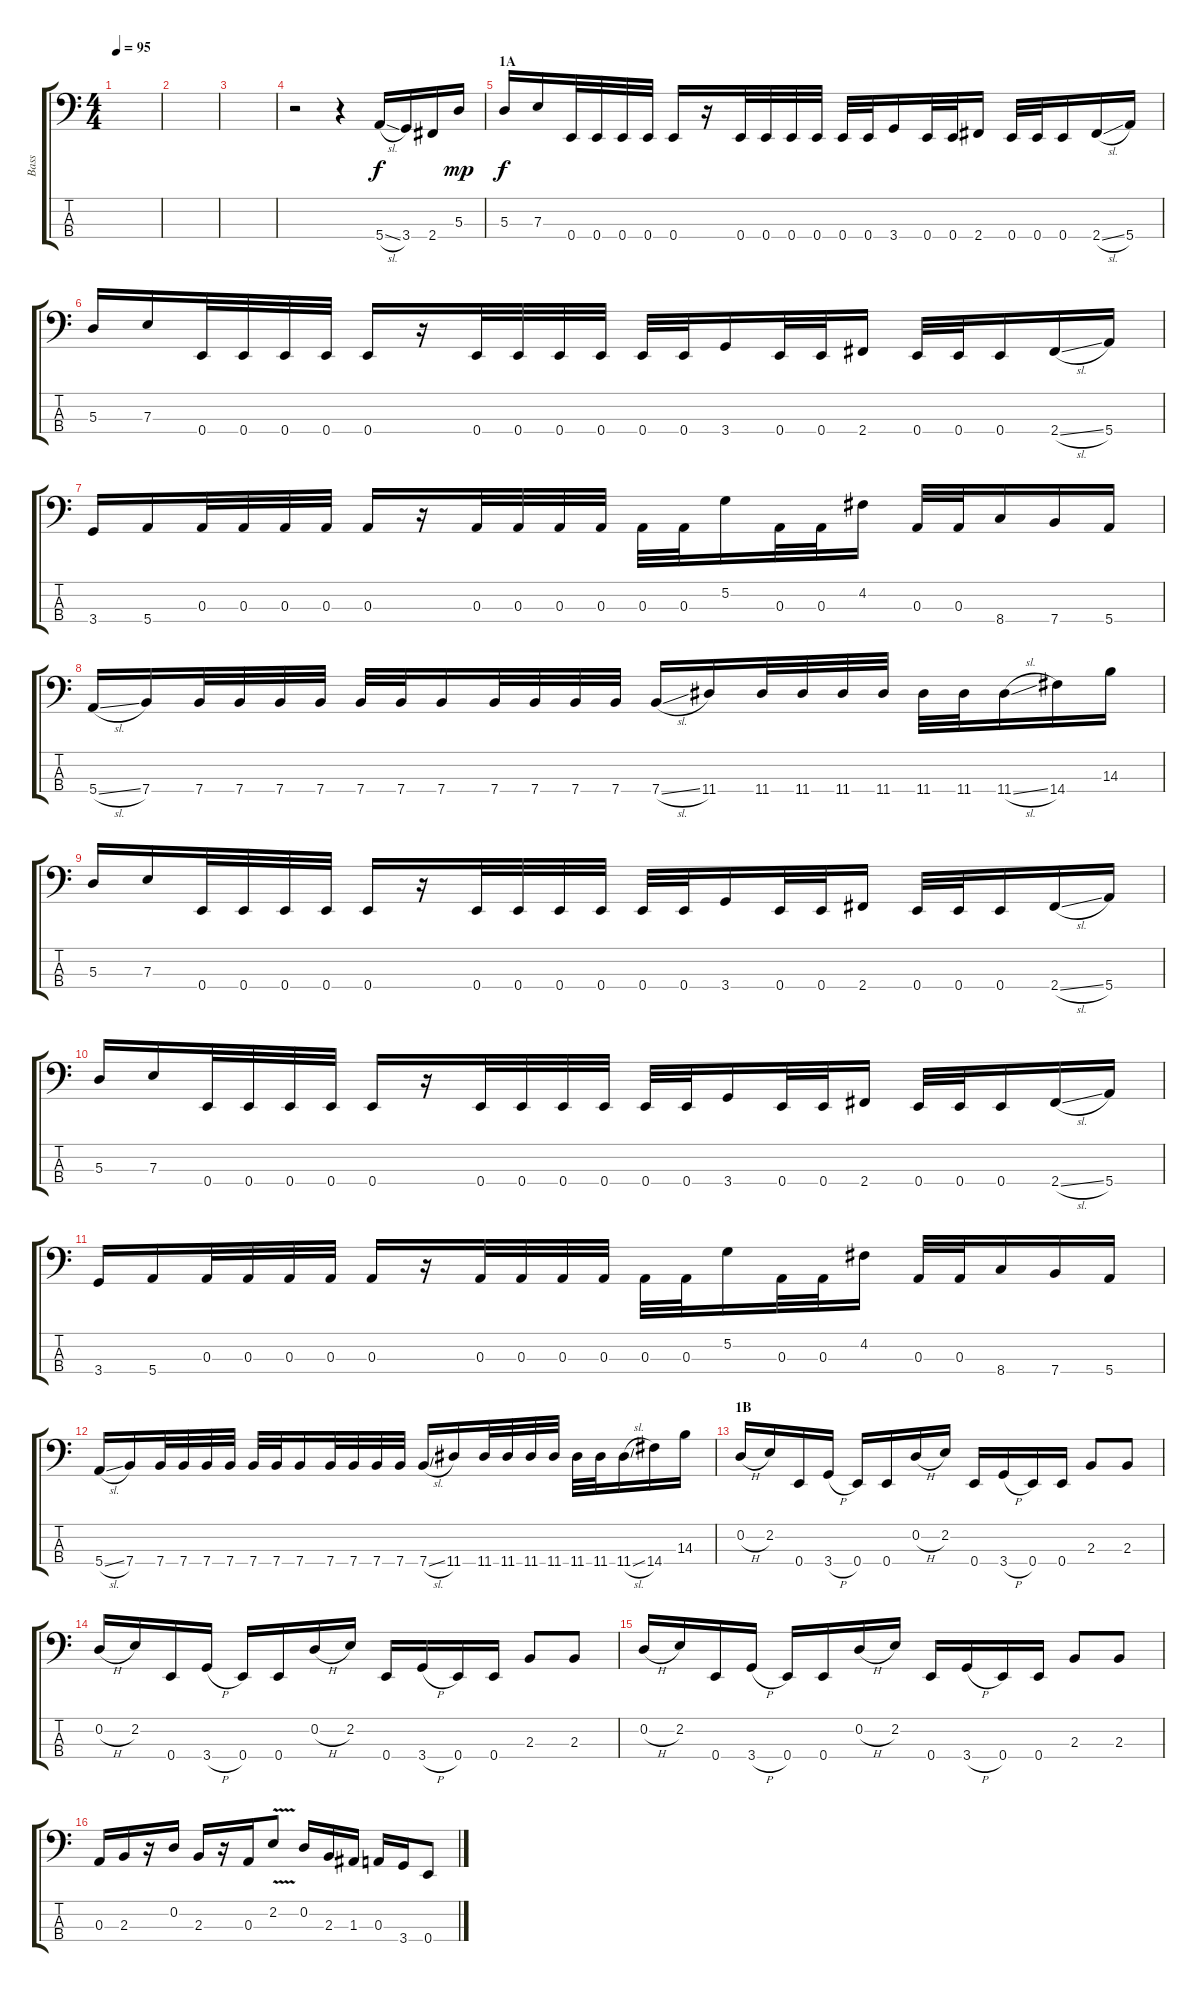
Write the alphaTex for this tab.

\track ("Bass" "Bass") {instrument electricbasspick}
\staff {score tabs}
\tuning (G2 D2 A1 E1) {hide}
\ts (4 4)
\tempo 95
\clef f4
\ks c
|
|
|
r.2 r.4 5.4{sl}.16 3.4.16 2.4.16 5.3.16{dy mp} |
\section ("" "1A")
5.3.16{dy f} 7.3.16 0.4.32 0.4.32 0.4.32 0.4.32 0.4.16 r.16 0.4.32 0.4.32 0.4.32 0.4.32 0.4.32 0.4.32 3.4.16 0.4.32 0.4.32 2.4.16 0.4.32 0.4.32 0.4.16 2.4{sl}.16 5.4.16 |
5.3.16 7.3.16 0.4.32 0.4.32 0.4.32 0.4.32 0.4.16 r.16 0.4.32 0.4.32 0.4.32 0.4.32 0.4.32 0.4.32 3.4.16 0.4.32 0.4.32 2.4.16 0.4.32 0.4.32 0.4.16 2.4{sl}.16 5.4.16 |
3.4.16 5.4.16 0.3.32 0.3.32 0.3.32 0.3.32 0.3.16 r.16 0.3.32 0.3.32 0.3.32 0.3.32 0.3.32 0.3.32 5.2.16 0.3.32 0.3.32 4.2.16 0.3.32 0.3.32 8.4.16 7.4.16 5.4.16 |
5.4{sl}.16 7.4.16 7.4.32 7.4.32 7.4.32 7.4.32 7.4.32 7.4.32 7.4.16 7.4.32 7.4.32 7.4.32 7.4.32 7.4{sl}.16 11.4.16 11.4.32 11.4.32 11.4.32 11.4.32 11.4.32 11.4.32 11.4{sl}.16 14.4.16 14.3.16 |
5.3.16 7.3.16 0.4.32 0.4.32 0.4.32 0.4.32 0.4.16 r.16 0.4.32 0.4.32 0.4.32 0.4.32 0.4.32 0.4.32 3.4.16 0.4.32 0.4.32 2.4.16 0.4.32 0.4.32 0.4.16 2.4{sl}.16 5.4.16 |
5.3.16 7.3.16 0.4.32 0.4.32 0.4.32 0.4.32 0.4.16 r.16 0.4.32 0.4.32 0.4.32 0.4.32 0.4.32 0.4.32 3.4.16 0.4.32 0.4.32 2.4.16 0.4.32 0.4.32 0.4.16 2.4{sl}.16 5.4.16 |
3.4.16 5.4.16 0.3.32 0.3.32 0.3.32 0.3.32 0.3.16 r.16 0.3.32 0.3.32 0.3.32 0.3.32 0.3.32 0.3.32 5.2.16 0.3.32 0.3.32 4.2.16 0.3.32 0.3.32 8.4.16 7.4.16 5.4.16 |
5.4{sl}.16 7.4.16 7.4.32 7.4.32 7.4.32 7.4.32 7.4.32 7.4.32 7.4.16 7.4.32 7.4.32 7.4.32 7.4.32 7.4{sl}.16 11.4.16 11.4.32 11.4.32 11.4.32 11.4.32 11.4.32 11.4.32 11.4{sl}.16 14.4.16 14.3.16 |
\section ("" "1B")
0.2{h}.16 2.2.16 0.4.16 3.4{h}.16 0.4.16 0.4.16 0.2{h}.16 2.2.16 0.4.16 3.4{h}.16 0.4.16 0.4.16 2.3.8 2.3.8 |
0.2{h}.16 2.2.16 0.4.16 3.4{h}.16 0.4.16 0.4.16 0.2{h}.16 2.2.16 0.4.16 3.4{h}.16 0.4.16 0.4.16 2.3.8 2.3.8 |
0.2{h}.16 2.2.16 0.4.16 3.4{h}.16 0.4.16 0.4.16 0.2{h}.16 2.2.16 0.4.16 3.4{h}.16 0.4.16 0.4.16 2.3.8 2.3.8 |
0.3.16 2.3.16 r.16 0.2.16 2.3.16 r.16 0.3.16 2.2{v}.8 0.2.16 2.3.16 1.3.16 0.3.16 3.4.16 0.4.8
